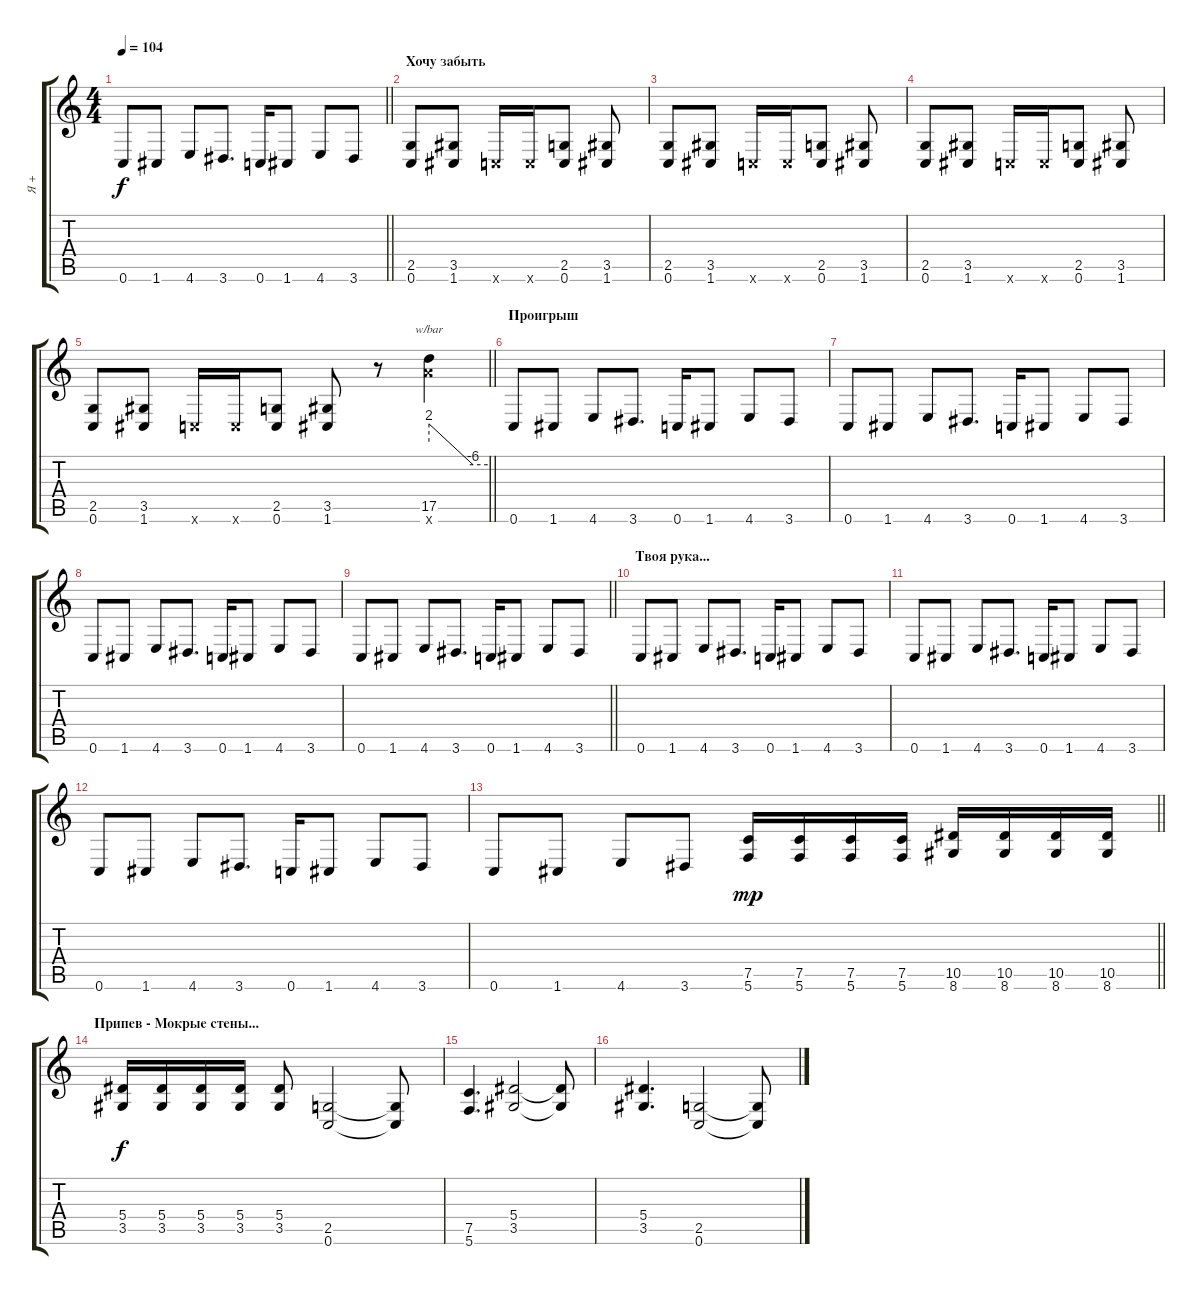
\track ("Я +" "Я +") {instrument distortionguitar}
\staff {score tabs}
\tuning (C4 G3 Eb3 Bb2 F2 C2) {hide}
\ts (4 4)
\tempo 104
\clef g2
\barLineRight lightlight
\ks c
0.6.8{dy f} 1.6.8 4.6.8 3.6.8{d} 0.6.16 1.6.8 4.6.8 3.6.8 |
\section ("" "Хочу забыть")
(2.5 0.6).8 (3.5 1.6).8 0.6{x}.16 0.6{x}.16 (2.5 0.6).8 (3.5 1.6).8 |
(2.5 0.6).8 (3.5 1.6).8 0.6{x}.16 0.6{x}.16 (2.5 0.6).8 (3.5 1.6).8 |
(2.5 0.6).8 (3.5 1.6).8 0.6{x}.16 0.6{x}.16 (2.5 0.6).8 (3.5 1.6).8 |
\barLineRight lightlight
(2.5 0.6).8 (3.5 1.6).8 0.6{x}.16 0.6{x}.16 (2.5 0.6).8 (3.5 1.6).8 r.8 (17.5 17.6{x}).4{tbe (custom default 0 8 45 -24 60 -24)} |
\section ("" "Проигрыш")
0.6.8 1.6.8 4.6.8 3.6.8{d} 0.6.16 1.6.8 4.6.8 3.6.8 |
0.6.8 1.6.8 4.6.8 3.6.8{d} 0.6.16 1.6.8 4.6.8 3.6.8 |
0.6.8 1.6.8 4.6.8 3.6.8{d} 0.6.16 1.6.8 4.6.8 3.6.8 |
\barLineRight lightlight
0.6.8 1.6.8 4.6.8 3.6.8{d} 0.6.16 1.6.8 4.6.8 3.6.8 |
\section ("" "Твоя рука...")
0.6.8 1.6.8 4.6.8 3.6.8{d} 0.6.16 1.6.8 4.6.8 3.6.8 |
0.6.8 1.6.8 4.6.8 3.6.8{d} 0.6.16 1.6.8 4.6.8 3.6.8 |
0.6.8 1.6.8 4.6.8 3.6.8{d} 0.6.16 1.6.8 4.6.8 3.6.8 |
\barLineRight lightlight
0.6.8 1.6.8 4.6.8 3.6.8 (7.5 5.6).16{dy mp} (7.5 5.6).16 (7.5 5.6).16 (7.5 5.6).16 (10.5 8.6).16 (10.5 8.6).16 (10.5 8.6).16 (10.5 8.6).16 |
\section ("" "Припев - Мокрые стены...")
(5.4 3.5).16{dy f} (5.4 3.5).16 (5.4 3.5).16 (5.4 3.5).16 (5.4 3.5).8 (2.5 0.6).2 (2.5{t} 0.6{t}).8 |
(7.5 5.6).4{d} (5.4 3.5).2 (5.4{t} 3.5{t}).8 |
(5.4 3.5).4{d} (2.5 0.6).2 (2.5{t} 0.6{t}).8
